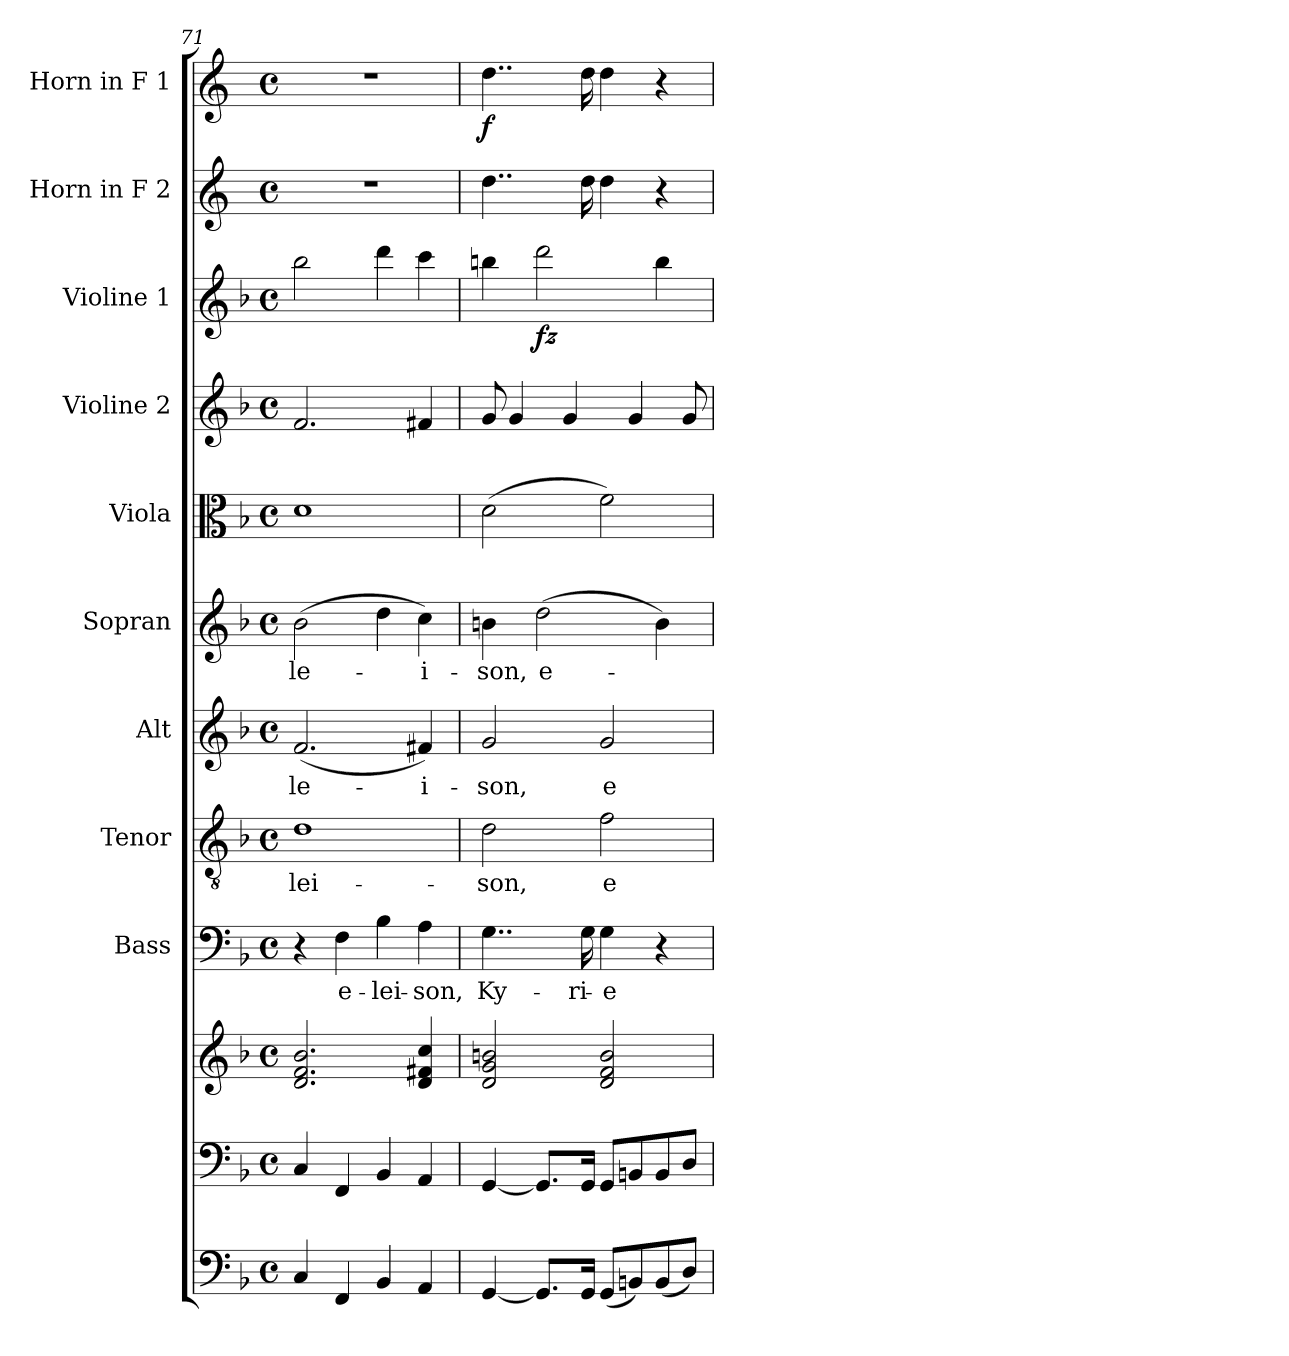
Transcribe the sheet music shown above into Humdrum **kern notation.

**kern	**kern	**kern	**kern	**text	**kern	**text	**kern	**text	**kern	**text	**kern	**kern	**kern	**dynam	**kern	**kern	**dynam
*part11	*part10	*part10	*part9	*part9	*part8	*part8	*part7	*part7	*part6	*part6	*part5	*part4	*part3	*part3	*part2	*part1	*part1
*staff12	*staff11	*staff10	*staff9	*staff9	*staff8	*staff8	*staff7	*staff7	*staff6	*staff6	*staff5	*staff4	*staff3	*staff3	*staff2	*staff1	*staff1
*	*	*	*I"Bass	*	*I"Tenor	*	*I"Alt	*	*I"Sopran	*	*I"Viola	*I"Violine 2	*I"Violine 1	*	*I"Horn in F 2	*I"Horn in F 1	*
*	*	*	*I'B.	*	*I'T.	*	*I'A.	*	*I'S.	*	*I'Vla.	*I'Vl. 2	*I'Vl. 1	*	*	*	*
*clefF4	*clefF4	*clefG2	*clefF4	*	*clefGv2	*	*clefG2	*	*clefG2	*	*clefC3	*clefG2	*clefG2	*	*clefG2	*clefG2	*
*ITrd7c12	*	*	*	*	*	*	*	*	*	*	*	*	*	*	*ITrd4c7	*ITrd4c7	*
*k[b-]	*k[b-]	*k[b-]	*k[b-]	*	*k[b-]	*	*k[b-]	*	*k[b-]	*	*k[b-]	*k[b-]	*k[b-]	*	*k[b-]	*k[b-]	*
*F:	*F:	*F:	*F:	*	*F:	*	*F:	*	*F:	*	*F:	*F:	*F:	*	*F:	*F:	*
*M4/4	*M4/4	*M4/4	*M4/4	*	*M4/4	*	*M4/4	*	*M4/4	*	*M4/4	*M4/4	*M4/4	*	*M4/4	*M4/4	*
*met(c)	*met(c)	*met(c)	*met(c)	*	*met(c)	*	*met(c)	*	*met(c)	*	*met(c)	*met(c)	*met(c)	*	*met(c)	*met(c)	*
=71	=71	=71	=71	=71	=71	=71	=71	=71	=71	=71	=71	=71	=71	=71	=71	=71	=71
!	!	!	!	!	!	!LO:LY:b	!	!LO:LY:b	!	!LO:LY:b	!	!	!	!	!	!	!
4CC/	4C/	2.d/ 2.f/ 2.b-/	4r	.	1d	-lei-	(<2.f/	-le-	(>2b-\	-le-	1d	2.f/	2bb-\	.	1r	1r	.
!	!	!	!	!LO:LY:b	!	!	!	!	!	!	!	!	!	!	!	!	!
4FFF/	4FF/	.	4F\	e-	.	.	.	.	.	.	.	.	.	.	.	.	.
!	!	!	!	!LO:LY:b	!	!	!	!	!	!	!	!	!	!	!	!	!
4BBB-/	4BB-/	.	4B-\	-lei-	.	.	.	.	4dd\	.	.	.	4ddd\	.	.	.	.
!	!	!	!	!LO:LY:b	!	!	!	!LO:LY:b	!	!LO:LY:b	!	!	!	!	!	!	!
4AAA/	4AA/	4d/ 4f#X/ 4cc/	4A\	-son,	.	.	4f#X/)	-i-	4cc\)	-i-	.	4f#X/	4ccc\	.	.	.	.
=72	=72	=72	=72	=72	=72	=72	=72	=72	=72	=72	=72	=72	=72	=72	=72	=72	=72
!	!	!	!	!LO:LY:b	!	!LO:LY:b	!	!LO:LY:b	!	!LO:LY:b	!	!	!	!	!	!	!LO:DY:b
[4GGG/	[4GG/	2d/ 2g/ 2bn/	4..G\	Ky-	2d\	-son,	2g/	-son,	4bn\	-son,	(>2d\	8g/	4bbn\	.	4..g\	4..g\	f
.	.	.	.	.	.	.	.	.	.	.	.	4g/	.	.	.	.	.
!	!	!	!	!	!	!	!	!	!	!LO:LY:b	!	!	!	!LO:DY:b	!	!	!
8.GGG/L]	8.GG/L]	.	.	.	.	.	.	.	(>2dd\	e-	.	.	2ddd\	fz	.	.	.
.	.	.	.	.	.	.	.	.	.	.	.	4g/	.	.	.	.	.
!	!	!	!	!LO:LY:b	!	!	!	!	!	!	!	!	!	!	!	!	!
16GGG/Jk	16GG/Jk	.	16G\	-ri-	.	.	.	.	.	.	.	.	.	.	16g\	16g\	.
!	!	!	!	!LO:LY:b	!	!LO:LY:b	!	!LO:LY:b	!	!	!	!	!	!	!	!	!
(<8GGG/L	8GG/L	2d/ 2f/ 2b/	4G\	-e	2f\	e-	2g/	e-	.	.	2f\)	.	.	.	4g\	4g\	.
8BBBn/)	8BBn/	.	.	.	.	.	.	.	.	.	.	4g/	.	.	.	.	.
(<8BBB/	8BB/	.	4r	.	.	.	.	.	4b\)	.	.	.	4bb\	.	4r	4r	.
8DD/J)	8D/J	.	.	.	.	.	.	.	.	.	.	8g/	.	.	.	.	.
=	=	=	=	=	=	=	=	=	=	=	=	=	=	=	=	=	=
*-	*-	*-	*-	*-	*-	*-	*-	*-	*-	*-	*-	*-	*-	*-	*-	*-	*-
